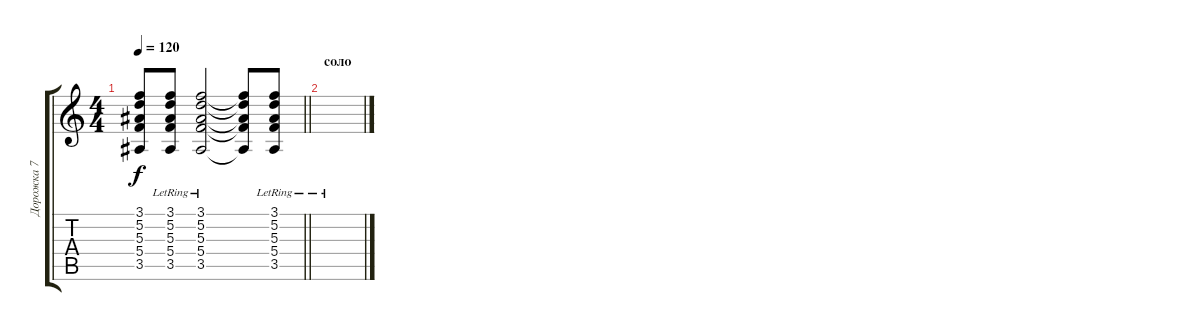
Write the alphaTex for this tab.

\track ("Дорожка 7" "Дорожка 7") {instrument electricguitarmuted}
\staff {score tabs}
\tuning (D4 A3 F3 C3 G2 D2) {hide}
\ts (4 4)
\tempo 120
\clef g2
\barLineRight lightlight
\ks c
(3.1{t} 5.2{t} 5.3{t} 5.4{t} 3.5{t}).8{dy f} (3.1{lr} 5.2{lr} 5.3{lr} 5.4{lr} 3.5{lr}).8 (3.1{lr} 5.2{lr} 5.3{lr} 5.4{lr} 3.5{lr}).2 (3.1{t} 5.2{t} 5.3{t} 5.4{t} 3.5{t}).8 (3.1{lr} 5.2{lr} 5.3{lr} 5.4{lr} 3.5{lr}).8 |
\section ("" "соло")
